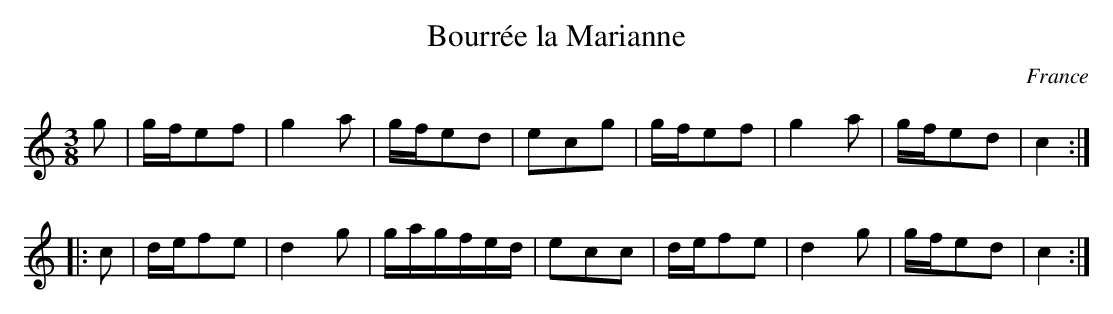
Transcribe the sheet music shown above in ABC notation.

X:1
T:Bourrée la Marianne
M:3/8
O:France
K:C major
g2|\
gfe2f2| g4a2| gfe2d2| e2c2g2|\
gfe2f2| g4a2| gfe2d2| c4:|
|: c2|\
def2e2| d4g2| gagfed| e2c2c2|\
def2e2| d4g2| gfe2d2| c4:|
